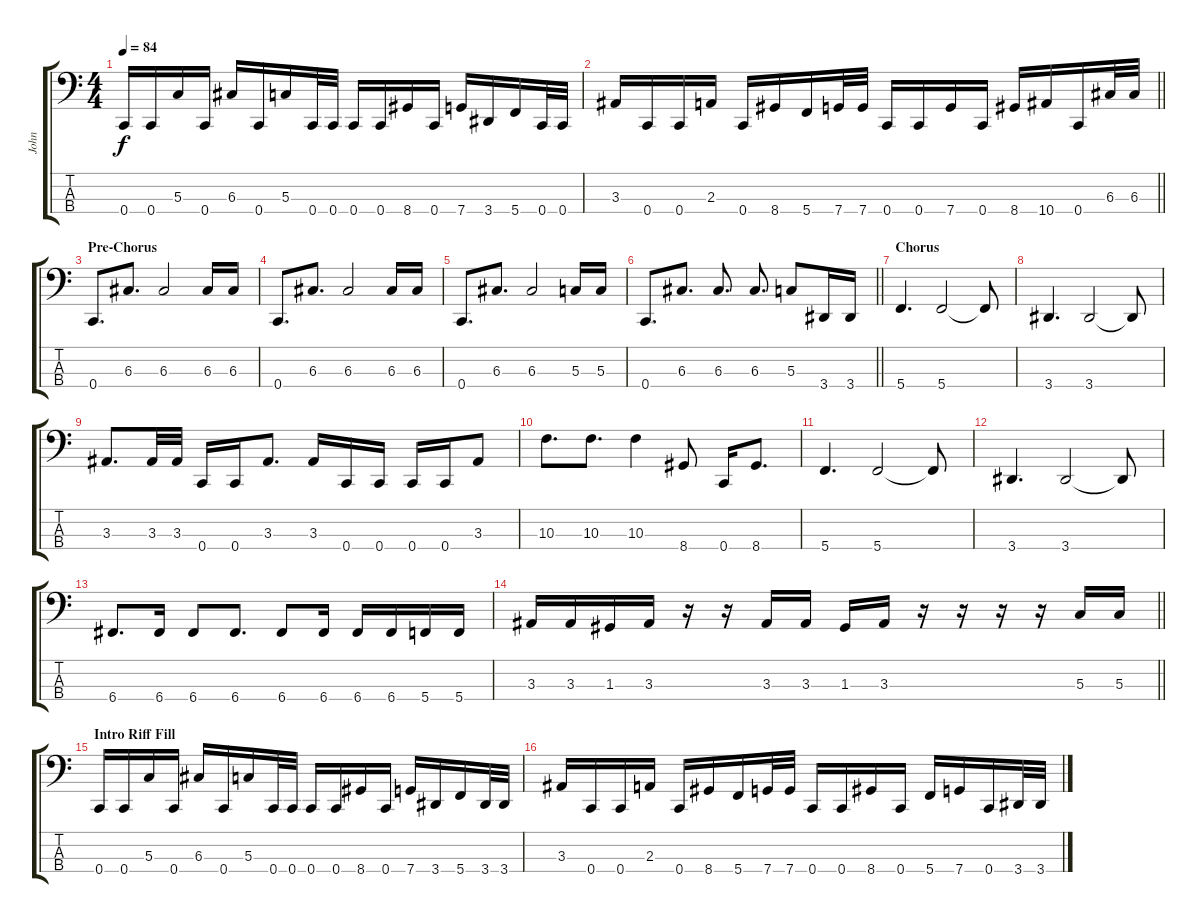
\track ("John" "John") {instrument electricbasspick}
\staff {score tabs}
\tuning (F2 C2 G1 C1) {hide}
\ts (4 4)
\tempo 84
\clef f4
\ks c
0.4.16{dy f} 0.4.16 5.3.16 0.4.16 6.3.16 0.4.16 5.3.16 0.4.32 0.4.32 0.4.16 0.4.16 8.4.16 0.4.16 7.4.16 3.4.16 5.4.16 0.4.32 0.4.32 |
\barLineRight lightlight
3.3.16 0.4.16 0.4.16 2.3.16 0.4.16 8.4.16 5.4.16 7.4.32 7.4.32 0.4.16 0.4.16 7.4.16 0.4.16 8.4.16 10.4.16 0.4.16 6.3.32 6.3.32 |
\section ("" "Pre-Chorus")
0.4.8{d} 6.3.8{d} 6.3.2 6.3.16 6.3.16 |
0.4.8{d} 6.3.8{d} 6.3.2 6.3.16 6.3.16 |
0.4.8{d} 6.3.8{d} 6.3.2 5.3.16 5.3.16 |
\barLineRight lightlight
0.4.8{d} 6.3.8{d} 6.3.8{d} 6.3.8{d} 5.3.8 3.4.16 3.4.16 |
\section ("" "Chorus")
5.4.4{d} 5.4.2 5.4{t}.8 |
3.4.4{d} 3.4.2 3.4{t}.8 |
3.3.8{d} 3.3.32 3.3.32 0.4.16 0.4.16 3.3.8{d} 3.3.16 0.4.16 0.4.16 0.4.16 0.4.16 3.3.8 |
10.3.8{d} 10.3.8{d} 10.3.4 8.4.8 0.4.16 8.4.8{d} |
5.4.4{d} 5.4.2 5.4{t}.8 |
3.4.4{d} 3.4.2 3.4{t}.8 |
6.4.8{d} 6.4.16 6.4.8 6.4.8{d} 6.4.8 6.4.16 6.4.16 6.4.16 5.4.16 5.4.16 |
\barLineRight lightlight
3.3.16 3.3.16 1.3.16 3.3.16 r.16 r.16 3.3.16 3.3.16 1.3.16 3.3.16 r.16 r.16 r.16 r.16 5.3.16 5.3.16 |
\section ("" "Intro Riff Fill")
0.4.16 0.4.16 5.3.16 0.4.16 6.3.16 0.4.16 5.3.16 0.4.32 0.4.32 0.4.16 0.4.16 8.4.16 0.4.16 7.4.16 3.4.16 5.4.16 3.4.32 3.4.32 |
3.3.16 0.4.16 0.4.16 2.3.16 0.4.16 8.4.16 5.4.16 7.4.32 7.4.32 0.4.16 0.4.16 8.4.16 0.4.16 5.4.16 7.4.16 0.4.16 3.4.32 3.4.32
